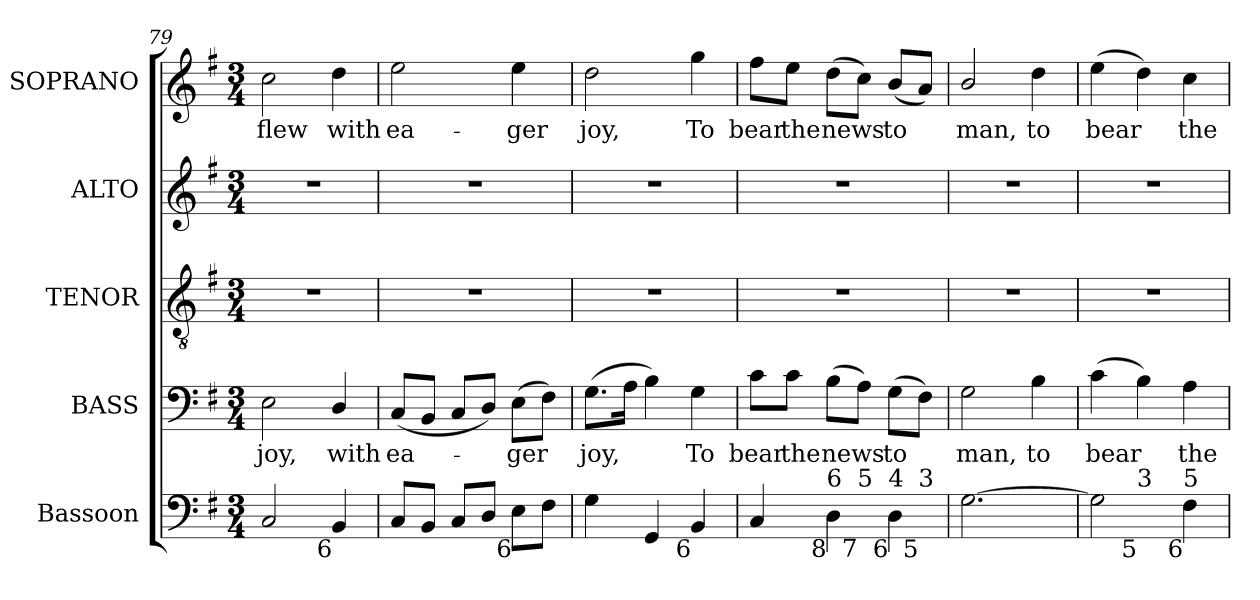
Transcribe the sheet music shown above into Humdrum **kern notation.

**kern	**kern	**text	**kern	**kern	**kern	**text
*part5	*part4	*part4	*part3	*part2	*part1	*part1
*staff5	*staff4	*staff4	*staff3	*staff2	*staff1	*staff1
*I"Bassoon	*I"BASS	*	*I"TENOR	*I"ALTO	*I"SOPRANO	*
*I'Bsn.	*I'B.	*	*I'T.	*I'A.	*I'S.	*
*clefF4	*clefF4	*	*clefGv2	*clefG2	*clefG2	*
*	*	*	*ITrd7c12	*	*	*
*k[f#]	*k[f#]	*	*k[f#]	*k[f#]	*k[f#]	*
*G:	*G:	*	*G:	*G:	*G:	*
*M3/4	*M3/4	*	*M3/4	*M3/4	*M3/4	*
=79	=79	=79	=79	=79	=79	=79
!	!	!LO:LY:b:color=#000000	!LO:N:vis=1	!LO:N:vis=1	!	!
!	!	!	!	!	!	!LO:LY:b:color=#000000
2Ci/	2Ei\	joy,	2.r	2.r	2cci\	flew
!	!	!LO:LY:b:color=#000000	!	!	!	!
!LO:TX:b:rj:t=6	!	!	!	!	!	!
!	!	!	!	!	!	!LO:LY:b:color=#000000
4BBi/	4Di/	with	.	.	4ddi\	with
=80	=80	=80	=80	=80	=80	=80
!	!	!LO:LY:b:color=#000000	!LO:N:vis=1	!LO:N:vis=1	!	!
!	!	!	!	!	!	!LO:LY:b:color=#000000
8Ci/L	(8Ci/L	ea-	2.r	2.r	2eei\	ea-
8BBi/J	8BBi/J	.	.	.	.	.
8Ci/L	8Ci/L	.	.	.	.	.
8Di/J	8Di/J)	.	.	.	.	.
!	!	!LO:LY:b:color=#000000	!	!	!	!
!LO:TX:b:rj:t=6	!	!	!	!	!	!
!	!	!	!	!	!	!LO:LY:b:color=#000000
8Ei\L	(8Ei\L	-ger	.	.	4eei\	-ger
8F#i\J	8F#i\J)	.	.	.	.	.
=81	=81	=81	=81	=81	=81	=81
!	!	!LO:LY:b:color=#000000	!LO:N:vis=1	!LO:N:vis=1	!	!
!	!	!	!	!	!	!LO:LY:b:color=#000000
4Gi\	(8.Gi\L	joy,	2.r	2.r	2ddi\	joy,
.	16Ai\Jk	.	.	.	.	.
4GGi/	4Bi\)	.	.	.	.	.
!	!	!LO:LY:b:color=#000000	!	!	!	!
!LO:TX:b:rj:t=6	!	!	!	!	!	!
!	!	!	!	!	!	!LO:LY:b:color=#000000
4BBi/	4Gi\	To	.	.	4ggi\	To
=82	=82	=82	=82	=82	=82	=82
!	!	!LO:LY:b:color=#000000	!LO:N:vis=1	!LO:N:vis=1	!	!
!	!	!	!	!	!	!LO:LY:b:color=#000000
*^	*	*	*	*	*	*
*	*^	*	*	*	*	*	*
4Ci/	4.ryy	2ryy	8ci\L	bear	2.r	2.r	8ff#i\L	bear
!	!	!	!	!LO:LY:b:color=#000000	!	!	!	!
!	!	!	!	!	!	!	!	!LO:LY:b:color=#000000
.	.	.	8ci\J	the	.	.	8eei\J	the
!	!	!	!	!LO:LY:b:color=#000000	!	!	!	!
!LO:TX:b:rj:t=8	!	!	!	!	!	!	!	!
!LO:TX:t=6	!	!	!	!	!	!	!	!
!	!	!	!	!	!	!	!	!LO:LY:b:color=#000000
4Di\	.	.	(8Bi\L	news	.	.	(8ddi\L	news
!	!LO:TX:b:rj:t=7	!	!	!	!	!	!	!
!	!LO:TX:t=5	!	!	!	!	!	!	!
.	4.ryy	.	8Ai\J)	.	.	.	8cci\J)	.
!	!	!	!	!LO:LY:b:color=#000000	!	!	!	!
!LO:TX:b:rj:t=6	!	!	!	!	!	!	!	!
!LO:TX:t=4	!	!	!	!	!	!	!	!
!	!	!	!	!	!	!	!	!LO:LY:b:color=#000000
4Di\	.	8ryy	(8Gi\L	to	.	.	(8bi/L	to
!	!	!LO:TX:b:rj:t=5	!	!	!	!	!	!
!	!	!LO:TX:t=3	!	!	!	!	!	!
.	.	8ryy	8F#i\J)	.	.	.	8ai/J)	.
*v	*v	*v	*	*	*	*	*	*
!!LO:LB:g=z
=83	=83	=83	=83	=83	=83	=83
*^	*	*	*	*	*	*
*	*^	*	*	*	*	*	*
!	!	!	!	!LO:LY:b:color=#000000	!LO:N:vis=1	!LO:N:vis=1	!	!
*v	*v	*v	*	*	*	*	*	*
*^	*	*	*	*	*	*
*	*^	*	*	*	*	*	*
!	!	!	!	!	!	!	!	!LO:LY:b:color=#000000
*v	*v	*v	*	*	*	*	*	*
[2.Gi\	2Gi\	man,	2.r	2.r	2bi/	man,
!	!	!LO:LY:b:color=#000000	!	!	!	!
!	!	!	!	!	!	!LO:LY:b:color=#000000
.	4Bi\	to	.	.	4ddi\	to
=84	=84	=84	=84	=84	=84	=84
!	!	!LO:LY:b:color=#000000	!LO:N:vis=1	!LO:N:vis=1	!	!
!LO:TX:b:rj:t=6	!	!	!	!	!	!
!LO:TX:t=4	!	!	!	!	!	!
!	!	!	!	!	!	!LO:LY:b:color=#000000
*^	*	*	*	*	*	*
2Gi\]	4ryy	(4ci\	bear	2.r	2.r	(4eei\	bear
!	!LO:TX:b:rj:t=5	!	!	!	!	!	!
!	!LO:TX:t=3	!	!	!	!	!	!
.	2ryy	4Bi\)	.	.	.	4ddi\)	.
!	!	!	!LO:LY:b:color=#000000	!	!	!	!
!LO:TX:b:rj:t=6	!	!	!	!	!	!	!
!LO:TX:t=5	!	!	!	!	!	!	!
!	!	!	!	!	!	!	!LO:LY:b:color=#000000
4F#i\	.	4Ai\	the	.	.	4cci\	the
*v	*v	*	*	*	*	*	*
=	=	=	=	=	=	=
*-	*-	*-	*-	*-	*-	*-
